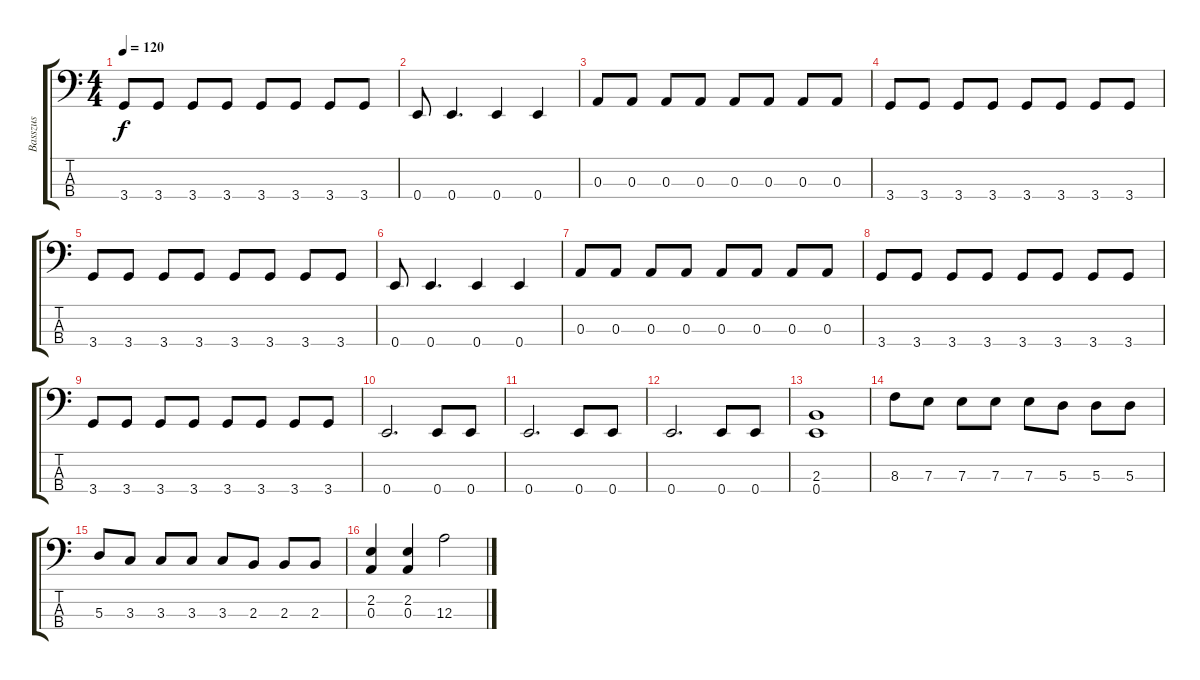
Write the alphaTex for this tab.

\track ("Basszus" "Basszus") {instrument electricbassfinger}
\staff {score tabs}
\tuning (G2 D2 A1 E1) {hide}
\ts (4 4)
\tempo 120
\clef f4
\ks c
3.4.8{dy f} 3.4.8 3.4.8 3.4.8 3.4.8 3.4.8 3.4.8 3.4.8 |
0.4.8 0.4.4{d} 0.4.4 0.4.4 |
0.3.8 0.3.8 0.3.8 0.3.8 0.3.8 0.3.8 0.3.8 0.3.8 |
3.4.8 3.4.8 3.4.8 3.4.8 3.4.8 3.4.8 3.4.8 3.4.8 |
3.4.8 3.4.8 3.4.8 3.4.8 3.4.8 3.4.8 3.4.8 3.4.8 |
0.4.8 0.4.4{d} 0.4.4 0.4.4 |
0.3.8 0.3.8 0.3.8 0.3.8 0.3.8 0.3.8 0.3.8 0.3.8 |
3.4.8 3.4.8 3.4.8 3.4.8 3.4.8 3.4.8 3.4.8 3.4.8 |
3.4.8 3.4.8 3.4.8 3.4.8 3.4.8 3.4.8 3.4.8 3.4.8 |
0.4.2{d} 0.4.8 0.4.8 |
0.4.2{d} 0.4.8 0.4.8 |
0.4.2{d} 0.4.8 0.4.8 |
(2.3 0.4).1 |
8.3.8 7.3.8 7.3.8 7.3.8 7.3.8 5.3.8 5.3.8 5.3.8 |
5.3.8 3.3.8 3.3.8 3.3.8 3.3.8 2.3.8 2.3.8 2.3.8 |
(2.2 0.3).4 (2.2 0.3).4 12.3.2
